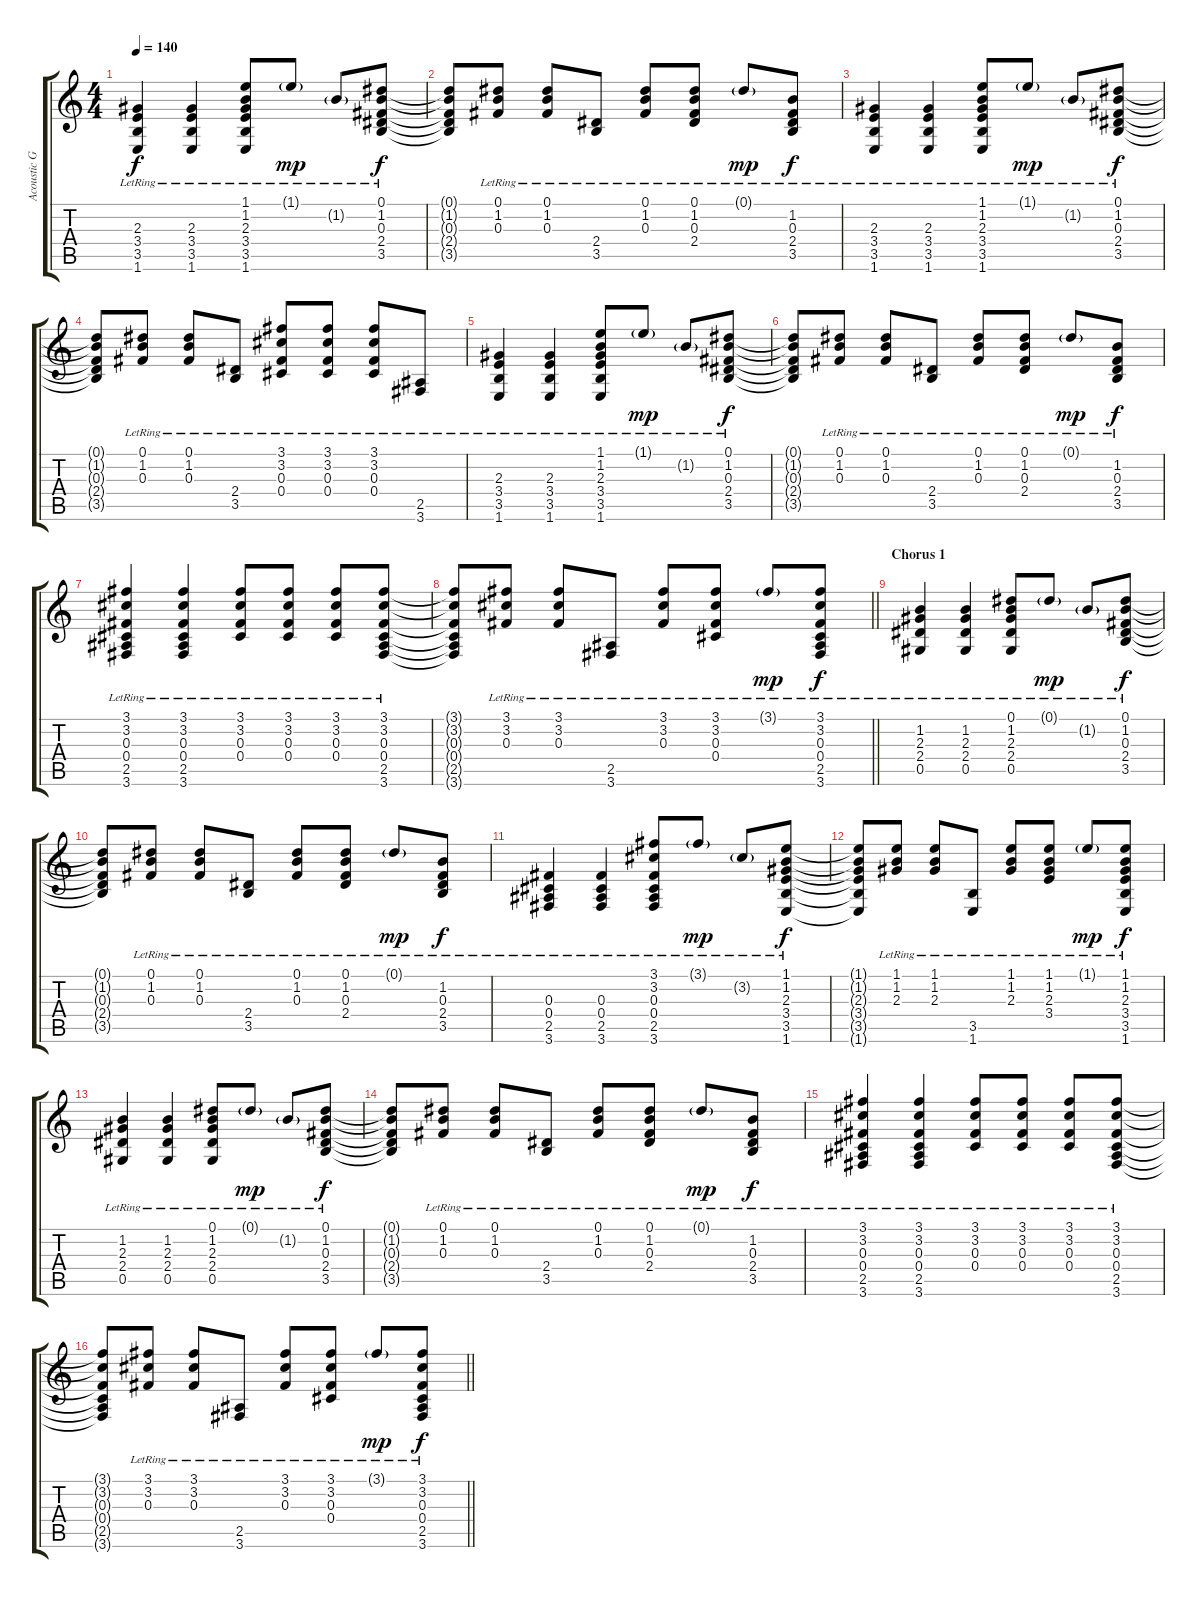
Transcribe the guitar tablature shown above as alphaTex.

\track ("Acoustic Guitar" "Acoustic G") {instrument acousticguitarsteel}
\staff {score tabs}
\tuning (Eb4 Bb3 Gb3 Db3 Ab2 Eb2) {hide}
\ts (4 4)
\tempo 140
\clef g2
\ks c
(2.3{lr} 3.4{lr} 3.5{lr} 1.6{lr}).4{dy f} (2.3{lr} 3.4{lr} 3.5{lr} 1.6{lr}).4 (1.1{lr} 1.2{lr} 2.3{lr} 3.4{lr} 3.5{lr} 1.6{lr}).8 1.1{g lr}.8{dy mp} 1.2{g lr}.8 (0.1{lr} 1.2{lr} 0.3{lr} 2.4{lr} 3.5{lr}).8{dy f} |
(0.1{t} 1.2{t} 0.3{t} 2.4{t} 3.5{t}).8 (0.1{lr} 1.2{lr} 0.3{lr}).8 (0.1{lr} 1.2{lr} 0.3{lr}).8 (2.4{lr} 3.5{lr}).8 (0.1{lr} 1.2{lr} 0.3{lr}).8 (0.1{lr} 1.2{lr} 0.3{lr} 2.4{lr}).8 0.1{g lr}.8{dy mp} (1.2{lr} 0.3{lr} 2.4{lr} 3.5{lr}).8{dy f} |
(2.3{lr} 3.4{lr} 3.5{lr} 1.6{lr}).4 (2.3{lr} 3.4{lr} 3.5{lr} 1.6{lr}).4 (1.1{lr} 1.2{lr} 2.3{lr} 3.4{lr} 3.5{lr} 1.6{lr}).8 1.1{g lr}.8{dy mp} 1.2{g lr}.8 (0.1{lr} 1.2{lr} 0.3{lr} 2.4{lr} 3.5{lr}).8{dy f} |
(0.1{t} 1.2{t} 0.3{t} 2.4{t} 3.5{t}).8 (0.1{lr} 1.2{lr} 0.3{lr}).8 (0.1{lr} 1.2{lr} 0.3{lr}).8 (2.4{lr} 3.5{lr}).8 (3.1{lr} 3.2{lr} 0.3{lr} 0.4).8 (3.1{lr} 3.2{lr} 0.3{lr} 0.4).8 (3.1{lr} 3.2{lr} 0.3{lr} 0.4).8 (2.5{lr} 3.6{lr}).8 |
(2.3{lr} 3.4{lr} 3.5{lr} 1.6{lr}).4 (2.3{lr} 3.4{lr} 3.5{lr} 1.6{lr}).4 (1.1{lr} 1.2{lr} 2.3{lr} 3.4{lr} 3.5{lr} 1.6{lr}).8 1.1{g lr}.8{dy mp} 1.2{g lr}.8 (0.1{lr} 1.2{lr} 0.3{lr} 2.4{lr} 3.5{lr}).8{dy f} |
(0.1{t} 1.2{t} 0.3{t} 2.4{t} 3.5{t}).8 (0.1{lr} 1.2{lr} 0.3{lr}).8 (0.1{lr} 1.2{lr} 0.3{lr}).8 (2.4{lr} 3.5{lr}).8 (0.1{lr} 1.2{lr} 0.3{lr}).8 (0.1{lr} 1.2{lr} 0.3{lr} 2.4{lr}).8 0.1{g lr}.8{dy mp} (1.2{lr} 0.3{lr} 2.4{lr} 3.5{lr}).8{dy f} |
(3.1{lr} 3.2{lr} 0.3{lr} 0.4{lr} 2.5{lr} 3.6{lr}).4 (3.1{lr} 3.2{lr} 0.3{lr} 0.4{lr} 2.5{lr} 3.6{lr}).4 (3.1{lr} 3.2{lr} 0.3{lr} 0.4).8 (3.1{lr} 3.2{lr} 0.3{lr} 0.4).8 (3.1{lr} 3.2{lr} 0.3{lr} 0.4).8 (3.1{lr} 3.2{lr} 0.3{lr} 0.4{lr} 2.5{lr} 3.6{lr}).8 |
\barLineRight lightlight
(3.1{t} 3.2{t} 0.3{t} 0.4{t} 2.5{t} 3.6{t}).8 (3.1{lr} 3.2{lr} 0.3{lr}).8 (3.1{lr} 3.2{lr} 0.3{lr}).8 (2.5{lr} 3.6{lr}).8 (3.1{lr} 3.2{lr} 0.3{lr}).8 (3.1{lr} 3.2{lr} 0.3{lr} 0.4{lr}).8 3.1{g lr}.8{dy mp} (3.1{lr} 3.2{lr} 0.3{lr} 0.4{lr} 2.5{lr} 3.6{lr}).8{dy f} |
\section ("" "Chorus 1")
(1.2{lr} 2.3{lr} 2.4{lr} 0.5{lr}).4 (1.2{lr} 2.3{lr} 2.4{lr} 0.5{lr}).4 (0.1{lr} 1.2{lr} 2.3{lr} 2.4{lr} 0.5{lr}).8 0.1{g lr}.8{dy mp} 1.2{g lr}.8 (0.1{lr} 1.2{lr} 0.3{lr} 2.4{lr} 3.5{lr}).8{dy f} |
(0.1{t} 1.2{t} 0.3{t} 2.4{t} 3.5{t}).8 (0.1{lr} 1.2{lr} 0.3{lr}).8 (0.1{lr} 1.2{lr} 0.3{lr}).8 (2.4{lr} 3.5{lr}).8 (0.1{lr} 1.2{lr} 0.3{lr}).8 (0.1{lr} 1.2{lr} 0.3{lr} 2.4{lr}).8 0.1{g lr}.8{dy mp} (1.2{lr} 0.3{lr} 2.4{lr} 3.5{lr}).8{dy f} |
(0.3{lr} 0.4{lr} 2.5{lr} 3.6{lr}).4 (0.3{lr} 0.4{lr} 2.5{lr} 3.6{lr}).4 (3.1{lr} 3.2{lr} 0.3{lr} 0.4{lr} 2.5{lr} 3.6).8 3.1{g lr}.8{dy mp} 3.2{g lr}.8 (1.1{lr} 1.2{lr} 2.3{lr} 3.4{lr} 3.5{lr} 1.6{lr}).8{dy f} |
(1.1{t} 1.2{t} 2.3{t} 3.4{t} 3.5{t} 1.6{t}).8 (1.1{lr} 1.2{lr} 2.3{lr}).8 (1.1{lr} 1.2{lr} 2.3{lr}).8 (3.5{lr} 1.6{lr}).8 (1.1{lr} 1.2{lr} 2.3{lr}).8 (1.1{lr} 1.2{lr} 2.3{lr} 3.4{lr}).8 1.1{g lr}.8{dy mp} (1.1{lr} 1.2{lr} 2.3{lr} 3.4{lr} 3.5{lr} 1.6{lr}).8{dy f} |
(1.2{lr} 2.3{lr} 2.4{lr} 0.5{lr}).4 (1.2{lr} 2.3{lr} 2.4{lr} 0.5{lr}).4 (0.1{lr} 1.2{lr} 2.3{lr} 2.4{lr} 0.5{lr}).8 0.1{g lr}.8{dy mp} 1.2{g lr}.8 (0.1{lr} 1.2{lr} 0.3{lr} 2.4{lr} 3.5{lr}).8{dy f} |
(0.1{t} 1.2{t} 0.3{t} 2.4{t} 3.5{t}).8 (0.1{lr} 1.2{lr} 0.3{lr}).8 (0.1{lr} 1.2{lr} 0.3{lr}).8 (2.4{lr} 3.5{lr}).8 (0.1{lr} 1.2{lr} 0.3{lr}).8 (0.1{lr} 1.2{lr} 0.3{lr} 2.4{lr}).8 0.1{g lr}.8{dy mp} (1.2{lr} 0.3{lr} 2.4{lr} 3.5{lr}).8{dy f} |
(3.1{lr} 3.2{lr} 0.3{lr} 0.4{lr} 2.5{lr} 3.6{lr}).4 (3.1{lr} 3.2{lr} 0.3{lr} 0.4{lr} 2.5{lr} 3.6{lr}).4 (3.1{lr} 3.2{lr} 0.3{lr} 0.4).8 (3.1{lr} 3.2{lr} 0.3{lr} 0.4).8 (3.1{lr} 3.2{lr} 0.3{lr} 0.4).8 (3.1{lr} 3.2{lr} 0.3{lr} 0.4{lr} 2.5{lr} 3.6{lr}).8 |
\barLineRight lightlight
(3.1{t} 3.2{t} 0.3{t} 0.4{t} 2.5{t} 3.6{t}).8 (3.1{lr} 3.2{lr} 0.3{lr}).8 (3.1{lr} 3.2{lr} 0.3{lr}).8 (2.5{lr} 3.6{lr}).8 (3.1{lr} 3.2{lr} 0.3{lr}).8 (3.1{lr} 3.2{lr} 0.3{lr} 0.4{lr}).8 3.1{g lr}.8{dy mp} (3.1{lr} 3.2{lr} 0.3{lr} 0.4{lr} 2.5{lr} 3.6{lr}).8{dy f}
